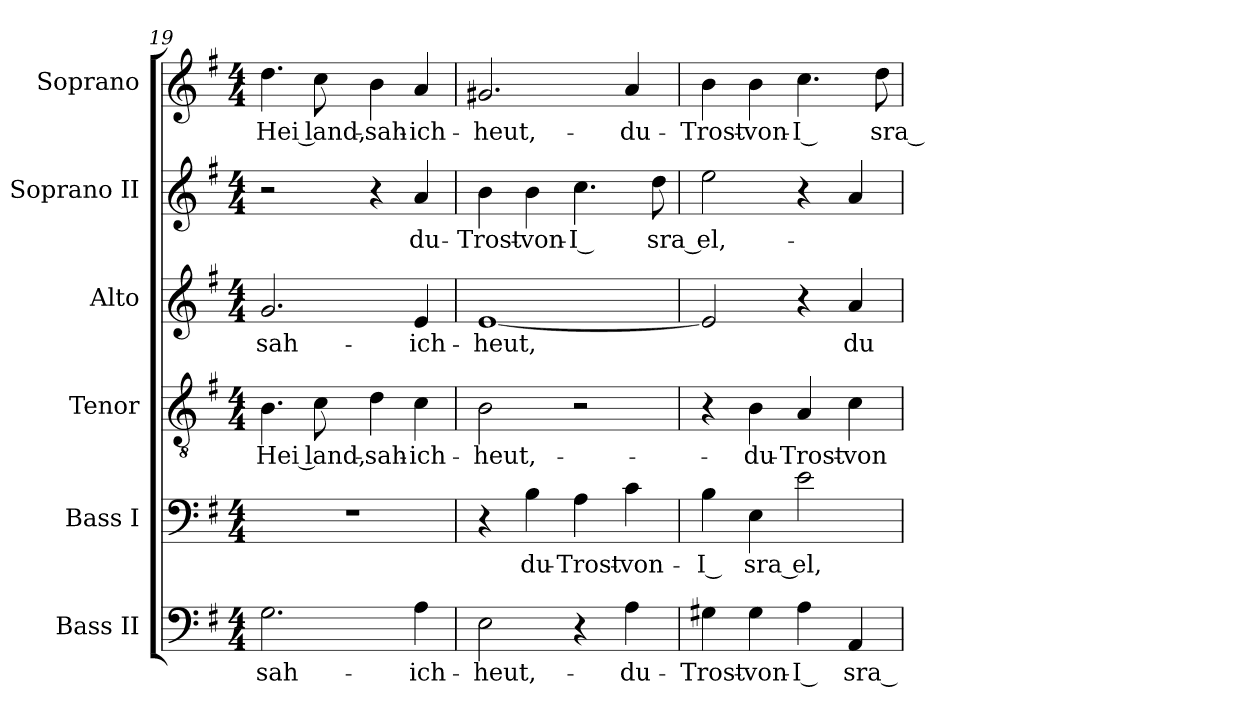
**kern	**text	**kern	**text	**kern	**text	**kern	**text	**kern	**text	**kern	**text
*part6	*part6	*part5	*part5	*part4	*part4	*part3	*part3	*part2	*part2	*part1	*part1
*staff6	*staff6	*staff5	*staff5	*staff4	*staff4	*staff3	*staff3	*staff2	*staff2	*staff1	*staff1
*I"Bass II	*	*I"Bass I	*	*I"Tenor	*	*I"Alto	*	*I"Soprano  II	*	*I"Soprano	*
*I'B II	*	*I'B I	*	*I'T	*	*I'A	*	*I'S II	*	*	*
*clefF4	*	*clefF4	*	*clefGv2	*	*clefG2	*	*clefG2	*	*clefG2	*
*	*	*	*	*ITrd7c12	*	*	*	*	*	*	*
*k[f#]	*	*k[f#]	*	*k[f#]	*	*k[f#]	*	*k[f#]	*	*k[f#]	*
*G:	*	*G:	*	*G:	*	*G:	*	*G:	*	*G:	*
*M4/4	*	*M4/4	*	*M4/4	*	*M4/4	*	*M4/4	*	*M4/4	*
=19	=19	=19	=19	=19	=19	=19	=19	=19	=19	=19	=19
!	!LO:LY:b:color=#000000	!	!	!	!	!	!	!	!	!	!
!	!	!	!	!	!LO:LY:b:color=#000000	!	!	!	!	!	!
!	!	!	!	!	!	!	!LO:LY:b:color=#000000	!	!	!	!
!	!	!	!	!	!	!	!	!	!	!	!LO:LY:b:color=#000000
2.Gi\	-sah-	1r	.	4.BBi\	-Hei --	2.gi/	-sah-	2r	.	4.ddi\	-Hei --
!	!	!	!	!	!LO:LY:b:color=#000000	!	!	!	!	!	!
!	!	!	!	!	!	!	!	!	!	!	!LO:LY:b:color=#000000
.	.	.	.	8Ci\	-land,-	.	.	.	.	8cci\	-land,-
!	!	!	!	!	!LO:LY:b:color=#000000	!	!	!	!	!	!
!	!	!	!	!	!	!	!	!	!	!	!LO:LY:b:color=#000000
.	.	.	.	4Di\	-sah-	.	.	4r	.	4bi\	-sah-
!	!LO:LY:b:color=#000000	!	!	!	!	!	!	!	!	!	!
!	!	!	!	!	!LO:LY:b:color=#000000	!	!	!	!	!	!
!	!	!	!	!	!	!	!LO:LY:b:color=#000000	!	!	!	!
!	!	!	!	!	!	!	!	!	!LO:LY:b:color=#000000	!	!
!	!	!	!	!	!	!	!	!	!	!	!LO:LY:b:color=#000000
4Ai\	-ich-	.	.	4Ci\	-ich-	4ei/	-ich-	4ai/	du-	4ai/	-ich-
!!LO:PB:g=z
=20	=20	=20	=20	=20	=20	=20	=20	=20	=20	=20	=20
!	!LO:LY:b:color=#000000	!	!	!	!	!	!	!	!	!	!
!	!	!	!	!	!LO:LY:b:color=#000000	!	!	!	!	!	!
!	!	!	!	!	!	!	!LO:LY:b:color=#000000	!	!	!	!
!	!	!	!	!	!	!	!	!	!LO:LY:b:color=#000000	!	!
!	!	!	!	!	!	!	!	!	!	!	!LO:LY:b:color=#000000
2Ei\	-heut,-	4r	.	2BBi\	-heut,-	[1ei	-heut,	4bi\	-Trost-	2.g#Xi/	-heut,-
!	!	!	!LO:LY:b:color=#000000	!	!	!	!	!	!	!	!
!	!	!	!	!	!	!	!	!	!LO:LY:b:color=#000000	!	!
.	.	4Bi\	du-	.	.	.	.	4bi\	-von-	.	.
!	!	!	!LO:LY:b:color=#000000	!	!	!	!	!	!	!	!
!	!	!	!	!	!	!	!	!	!LO:LY:b:color=#000000	!	!
4r	.	4Ai\	-Trost-	2r	.	.	.	4.cci\	-I --	.	.
!	!LO:LY:b:color=#000000	!	!	!	!	!	!	!	!	!	!
!	!	!	!LO:LY:b:color=#000000	!	!	!	!	!	!	!	!
!	!	!	!	!	!	!	!	!	!	!	!LO:LY:b:color=#000000
4Ai\	-du-	4ci\	-von-	.	.	.	.	.	.	4ai/	-du-
!	!	!	!	!	!	!	!	!	!LO:LY:b:color=#000000	!	!
.	.	.	.	.	.	.	.	8ddi\	-sra --	.	.
=21	=21	=21	=21	=21	=21	=21	=21	=21	=21	=21	=21
!	!LO:LY:b:color=#000000	!	!	!	!	!	!	!	!	!	!
!	!	!	!LO:LY:b:color=#000000	!	!	!	!	!	!	!	!
!	!	!	!	!	!	!	!	!	!LO:LY:b:color=#000000	!	!
!	!	!	!	!	!	!	!	!	!	!	!LO:LY:b:color=#000000
4G#Xi\	-Trost-	4Bi\	-I --	4r	.	2ei/]	.	2eei\	-el,-	4bi\	-Trost-
!	!LO:LY:b:color=#000000	!	!	!	!	!	!	!	!	!	!
!	!	!	!LO:LY:b:color=#000000	!	!	!	!	!	!	!	!
!	!	!	!	!	!LO:LY:b:color=#000000	!	!	!	!	!	!
!	!	!	!	!	!	!	!	!	!	!	!LO:LY:b:color=#000000
4G#i\	-von-	4Ei\	-sra --	4BBi\	-du-	.	.	.	.	4bi\	-von-
!	!LO:LY:b:color=#000000	!	!	!	!	!	!	!	!	!	!
!	!	!	!LO:LY:b:color=#000000	!	!	!	!	!	!	!	!
!	!	!	!	!	!LO:LY:b:color=#000000	!	!	!	!	!	!
!	!	!	!	!	!	!	!	!	!	!	!LO:LY:b:color=#000000
4Ai\	-I --	2ei\	-el,-	4AAi/	-Trost-	4r	.	4r	.	4.cci\	-I --
!	!LO:LY:b:color=#000000	!	!	!	!	!	!	!	!	!	!
!	!	!	!	!	!LO:LY:b:color=#000000	!	!	!	!	!	!
!	!	!	!	!	!	!	!LO:LY:b:color=#000000	!	!	!	!
4AAi/	-sra --	.	.	4Ci\	-von-	4ai/	du-	4ai/	.	.	.
!	!	!	!	!	!	!	!	!	!	!	!LO:LY:b:color=#000000
.	.	.	.	.	.	.	.	.	.	8ddi\	-sra --
=	=	=	=	=	=	=	=	=	=	=	=
*-	*-	*-	*-	*-	*-	*-	*-	*-	*-	*-	*-
